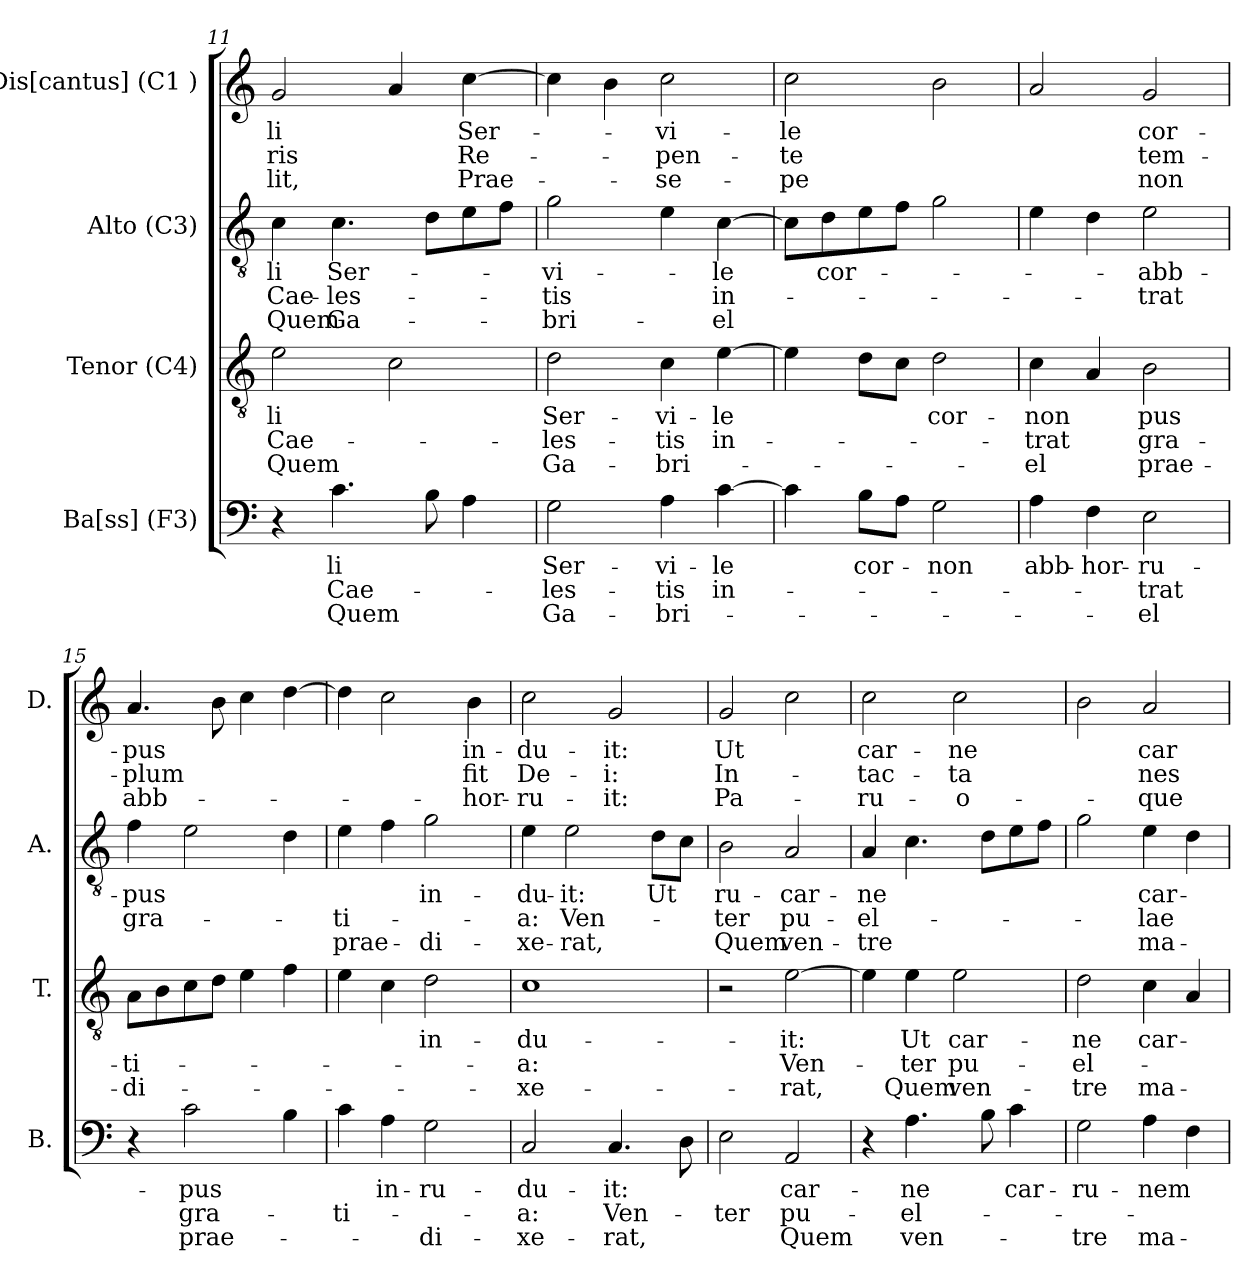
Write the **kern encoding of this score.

**kern	**text	**text	**text	**kern	**text	**text	**text	**kern	**text	**text	**text	**kern	**text	**text	**text
*part4	*part4	*part4	*part4	*part3	*part3	*part3	*part3	*part2	*part2	*part2	*part2	*part1	*part1	*part1	*part1
*staff4	*staff4	*staff4	*staff4	*staff3	*staff3	*staff3	*staff3	*staff2	*staff2	*staff2	*staff2	*staff1	*staff1	*staff1	*staff1
*I"Ba[ss] (F3)	*	*	*	*I"Tenor (C4)	*	*	*	*I"Alto (C3)	*	*	*	*I"Dis[cantus] (C1 )	*	*	*
*I'B.	*	*	*	*I'T.	*	*	*	*I'A.	*	*	*	*I'D.	*	*	*
!!LO:LB:g=z
*clefF4	*	*	*	*clefGv2	*	*	*	*clefGv2	*	*	*	*clefG2	*	*	*
*k[]	*	*	*	*k[]	*	*	*	*k[]	*	*	*	*k[]	*	*	*
*C:	*	*	*	*C:	*	*	*	*C:	*	*	*	*C:	*	*	*
=11	=11	=11	=11	=11	=11	=11	=11	=11	=11	=11	=11	=11	=11	=11	=11
!	!	!	!	!	!LO:LY:b	!LO:LY:b	!LO:LY:b	!	!LO:LY:b	!LO:LY:b	!LO:LY:b	!	!LO:LY:b	!LO:LY:b	!LO:LY:b
4r	.	.	.	2e\	-li	Cae-	Quem	4c\	-li	Cae-	Quem	2g/	-li	-ris	-lit,
!	!LO:LY:b	!LO:LY:b	!LO:LY:b	!	!	!	!	!	!LO:LY:b:rj	!LO:LY:b:rj	!LO:LY:b:rj	!	!	!	!
4.c\	-li	Cae-	Quem	.	.	.	.	4.c\	Ser-	-les-	Ga-	.	.	.	.
.	.	.	.	2c\	.	.	.	.	.	.	.	4a/	.	.	.
8B\	.	.	.	.	.	.	.	8d\L	.	.	.	.	.	.	.
!	!	!	!	!	!	!	!	!	!	!	!	!	!LO:LY:b	!LO:LY:b	!LO:LY:b
4A\	.	.	.	.	.	.	.	8e\	.	.	.	[>4cc\	Ser-	Re-	Prae-
.	.	.	.	.	.	.	.	8f\J	.	.	.	.	.	.	.
=12	=12	=12	=12	=12	=12	=12	=12	=12	=12	=12	=12	=12	=12	=12	=12
!	!LO:LY:b	!LO:LY:b	!LO:LY:b	!	!LO:LY:b	!LO:LY:b	!LO:LY:b	!	!LO:LY:b	!LO:LY:b	!LO:LY:b	!	!	!	!
2G\	Ser-	-les-	Ga-	2d\	Ser-	-les-	Ga-	2g\	-vi-	-tis	-bri-	4cc\]	.	.	.
.	.	.	.	.	.	.	.	.	.	.	.	4b\	.	.	.
!	!LO:LY:b	!LO:LY:b	!LO:LY:b	!	!LO:LY:b	!LO:LY:b	!LO:LY:b	!	!	!	!	!	!LO:LY:b	!LO:LY:b	!LO:LY:b
4A\	-vi-	-tis	-bri-	4c\	-vi-	-tis	-bri-	4e\	.	.	.	2cc\	-vi-	-pen-	-se-
!	!LO:LY:b	!LO:LY:b	!	!	!LO:LY:b	!LO:LY:b	!	!	!LO:LY:b	!LO:LY:b	!LO:LY:b	!	!	!	!
[>4c\	-le	in-	.	[>4e\	-le	in-	.	[>4c\	-le	in-	-el	.	.	.	.
=13	=13	=13	=13	=13	=13	=13	=13	=13	=13	=13	=13	=13	=13	=13	=13
!	!	!	!	!	!	!	!	!	!	!	!	!	!LO:LY:b	!LO:LY:b	!LO:LY:b
4c\]	.	.	.	4e\]	.	.	.	8c\L]	.	.	.	2cc\	-le	-te	-pe
!	!	!	!	!	!	!	!	!	!LO:LY:b	!	!	!	!	!	!
.	.	.	.	.	.	.	.	8d\	cor-	.	.	.	.	.	.
!	!LO:LY:b	!	!	!	!	!	!	!	!	!	!	!	!	!	!
8B\L	cor-	.	.	8d\L	.	.	.	8e\	.	.	.	.	.	.	.
8A\J	.	.	.	8c\J	.	.	.	8f\J	.	.	.	.	.	.	.
!	!LO:LY:b	!	!	!	!LO:LY:b	!	!	!	!	!	!	!	!	!	!
2G\	-non	.	.	2d\	cor-	.	.	2g\	.	.	.	2b\	.	.	.
=14	=14	=14	=14	=14	=14	=14	=14	=14	=14	=14	=14	=14	=14	=14	=14
!	!LO:LY:b	!	!	!	!LO:LY:b	!LO:LY:b	!LO:LY:b	!	!	!	!	!	!	!	!
4A\	abb-	.	.	4c\	-non	-trat	-el	4e\	.	.	.	2a/	.	.	.
!	!LO:LY:b:rj	!	!	!	!	!	!	!	!	!	!	!	!	!	!
4F\	-hor-	.	.	4A/	.	.	.	4d\	.	.	.	.	.	.	.
!	!LO:LY:b	!LO:LY:b	!LO:LY:b	!	!LO:LY:b	!LO:LY:b	!LO:LY:b	!	!LO:LY:b	!LO:LY:b	!	!	!LO:LY:b	!LO:LY:b	!LO:LY:b
2E\	-ru-	-trat	-el	2B\	pus	gra-	prae-	2e\	-abb-	-trat	.	2g/	cor-	tem-	non
=15	=15	=15	=15	=15	=15	=15	=15	=15	=15	=15	=15	=15	=15	=15	=15
!	!	!	!	!	!	!LO:LY:b	!LO:LY:b	!	!LO:LY:b	!LO:LY:b	!	!	!LO:LY:b	!LO:LY:b	!LO:LY:b
4r	.	.	.	8A\L	.	-ti-	-di-	4f\	-pus	gra-	.	4.a/	-pus	-plum	abb-
.	.	.	.	8B\	.	.	.	.	.	.	.	.	.	.	.
!	!LO:LY:b	!LO:LY:b	!LO:LY:b	!	!	!	!	!	!	!	!	!	!	!	!
2c\	-pus	gra-	prae-	8c\	.	.	.	2e\	.	.	.	.	.	.	.
.	.	.	.	8d\J	.	.	.	.	.	.	.	8b\	.	.	.
.	.	.	.	4e\	.	.	.	.	.	.	.	4cc\	.	.	.
4B\	.	.	.	4f\	.	.	.	4d\	.	.	.	[>4dd\	.	.	.
=16	=16	=16	=16	=16	=16	=16	=16	=16	=16	=16	=16	=16	=16	=16	=16
!	!	!LO:LY:b	!	!	!	!	!	!	!	!LO:LY:b	!LO:LY:b	!	!	!	!
4c\	.	-ti-	.	4e\	.	.	.	4e\	.	-ti-	prae-	4dd\]	.	.	.
!	!LO:LY:b	!	!	!	!	!	!	!	!	!	!	!	!	!	!
4A\	in-	.	.	4c\	.	.	.	4f\	.	.	.	2cc\	.	.	.
!	!LO:LY:b	!	!LO:LY:b	!	!LO:LY:b	!	!	!	!LO:LY:b	!	!LO:LY:b	!	!	!	!
2G\	-ru-	.	-di-	2d\	in-	.	.	2g\	in-	.	-di-	.	.	.	.
!	!	!	!	!	!	!	!	!	!	!	!	!	!LO:LY:b	!LO:LY:b	!LO:LY:b
.	.	.	.	.	.	.	.	.	.	.	.	4b\	in-	fit	-hor-
=17	=17	=17	=17	=17	=17	=17	=17	=17	=17	=17	=17	=17	=17	=17	=17
!	!LO:LY:b	!LO:LY:b	!LO:LY:b	!	!LO:LY:b	!LO:LY:b	!LO:LY:b	!	!LO:LY:b	!LO:LY:b	!LO:LY:b	!	!LO:LY:b	!LO:LY:b	!LO:LY:b
2C/	-du-	-a:	-xe-	1c	-du-	-a:	-xe-	4e\	-du-	-a:	-xe-	2cc\	-du-	De-	-ru-
!	!	!	!	!	!	!	!	!	!LO:LY:b	!LO:LY:b	!LO:LY:b	!	!	!	!
.	.	.	.	.	.	.	.	2e\	-it:	Ven-	-rat,	.	.	.	.
!	!LO:LY:b	!LO:LY:b	!LO:LY:b	!	!	!	!	!	!	!	!	!	!LO:LY:b	!LO:LY:b	!LO:LY:b
4.C/	-it:	Ven-	-rat,	.	.	.	.	.	.	.	.	2g/	-it:	-i:	-it:
!	!	!	!	!	!	!	!	!	!LO:LY:b	!	!	!	!	!	!
.	.	.	.	.	.	.	.	8d\L	Ut	.	.	.	.	.	.
8D\	.	.	.	.	.	.	.	8c\J	.	.	.	.	.	.	.
=18	=18	=18	=18	=18	=18	=18	=18	=18	=18	=18	=18	=18	=18	=18	=18
!	!	!LO:LY:b	!	!	!	!	!	!	!LO:LY:b	!LO:LY:b	!LO:LY:b	!	!LO:LY:b	!LO:LY:b	!LO:LY:b
2E\	.	-ter	.	2r	.	.	.	2B\	ru-	-ter	Quem	2g/	Ut	In-	Pa-
!	!LO:LY:b	!LO:LY:b	!LO:LY:b	!	!LO:LY:b	!LO:LY:b	!LO:LY:b	!	!LO:LY:b	!LO:LY:b	!LO:LY:b	!	!	!	!
2AA/	car-	pu-	Quem	[>2e\	-it:	Ven-	-rat,	2A/	-car-	pu-	ven-	2cc\	.	.	.
!!LO:PB:g=z
=19	=19	=19	=19	=19	=19	=19	=19	=19	=19	=19	=19	=19	=19	=19	=19
!	!	!	!	!	!	!	!	!	!LO:LY:b	!LO:LY:b	!LO:LY:b	!	!LO:LY:b	!LO:LY:b	!LO:LY:b
4r	.	.	.	4e\]	.	.	.	4A/	-ne	-el-	-tre	2cc\	car-	-tac-	-ru-
!	!LO:LY:b	!LO:LY:b	!LO:LY:b	!	!LO:LY:b	!LO:LY:b	!LO:LY:b	!	!	!	!	!	!	!	!
4.A\	-ne	-el-	ven-	4e\	Ut	-ter	Quem	4.c\	.	.	.	.	.	.	.
!	!	!	!	!	!LO:LY:b:rj	!LO:LY:b:rj	!LO:LY:b:rj	!	!	!	!	!	!LO:LY:b	!LO:LY:b	!LO:LY:b
.	.	.	.	2e\	car-	pu-	ven-	.	.	.	.	2cc\	-ne	-ta	-o-
8B\	.	.	.	.	.	.	.	8d\L	.	.	.	.	.	.	.
!	!LO:LY:b	!	!	!	!	!	!	!	!	!	!	!	!	!	!
4c\	car-	.	.	.	.	.	.	8e\	.	.	.	.	.	.	.
.	.	.	.	.	.	.	.	8f\J	.	.	.	.	.	.	.
=20	=20	=20	=20	=20	=20	=20	=20	=20	=20	=20	=20	=20	=20	=20	=20
!	!LO:LY:b	!	!LO:LY:b	!	!LO:LY:b	!LO:LY:b	!LO:LY:b	!	!	!	!	!	!	!	!
2G\	-ru-	.	-tre	2d\	-ne	-el-	-tre	2g\	.	.	.	2b\	.	.	.
!	!LO:LY:b	!	!LO:LY:b	!	!LO:LY:b	!	!LO:LY:b	!	!LO:LY:b	!LO:LY:b	!LO:LY:b	!	!LO:LY:b	!LO:LY:b	!LO:LY:b
4A\	-nem	.	ma-	4c\	car-	.	ma-	4e\	car-	-lae	ma-	2a/	car-	nes-	-que
4F\	.	.	.	4A/	.	.	.	4d\	.	.	.	.	.	.	.
=	=	=	=	=	=	=	=	=	=	=	=	=	=	=	=
*-	*-	*-	*-	*-	*-	*-	*-	*-	*-	*-	*-	*-	*-	*-	*-
